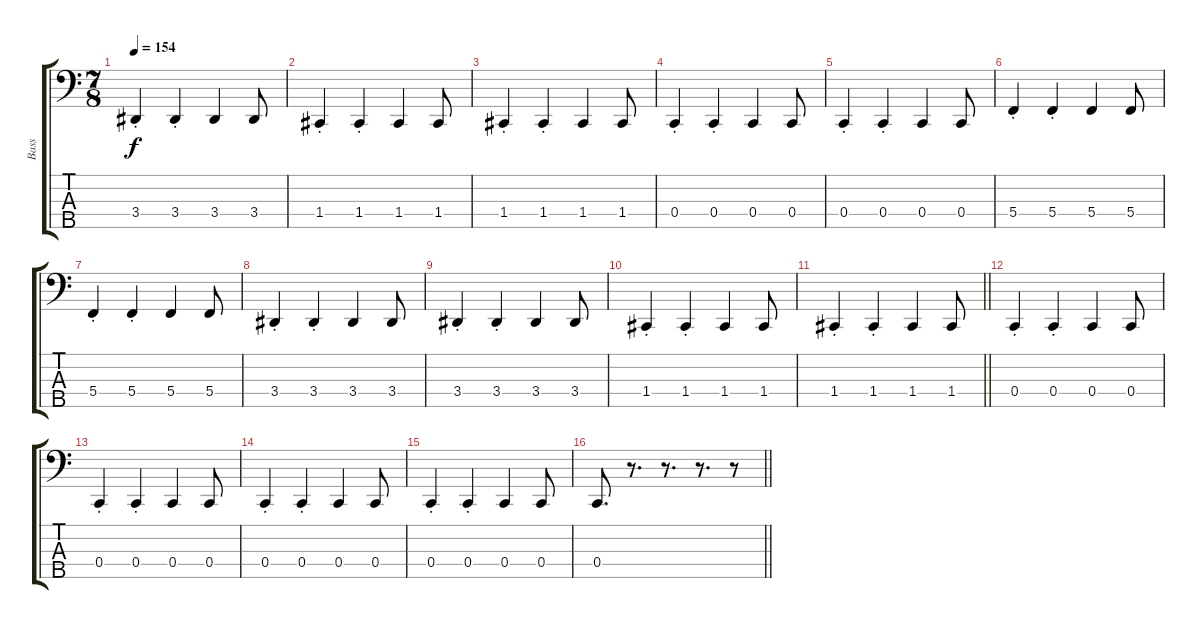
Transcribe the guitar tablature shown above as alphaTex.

\track ("Bass" "Bass") {instrument electricbasspick}
\staff {score tabs}
\tuning (F2 C2 G1 C1 A0) {hide}
\ts (7 8)
\tempo 154
\clef f4
\ks c
3.4{st}.4{dy f} 3.4{st}.4 3.4.4 3.4.8 |
1.4{st}.4 1.4{st}.4 1.4.4 1.4.8 |
1.4{st}.4 1.4{st}.4 1.4.4 1.4.8 |
0.4{st}.4 0.4{st}.4 0.4.4 0.4.8 |
0.4{st}.4 0.4{st}.4 0.4.4 0.4.8 |
5.4{st}.4 5.4{st}.4 5.4.4 5.4.8 |
5.4{st}.4 5.4{st}.4 5.4.4 5.4.8 |
3.4{st}.4 3.4{st}.4 3.4.4 3.4.8 |
3.4{st}.4 3.4{st}.4 3.4.4 3.4.8 |
1.4{st}.4 1.4{st}.4 1.4.4 1.4.8 |
\barLineRight lightlight
1.4{st}.4 1.4{st}.4 1.4.4 1.4.8 |
\section ("" "")
0.4{st}.4 0.4{st}.4 0.4.4 0.4.8 |
0.4{st}.4 0.4{st}.4 0.4.4 0.4.8 |
0.4{st}.4 0.4{st}.4 0.4.4 0.4.8 |
0.4{st}.4 0.4{st}.4 0.4.4 0.4.8 |
\barLineRight lightlight
0.4.8{d} r.8{d} r.8{d} r.8{d} r.8
